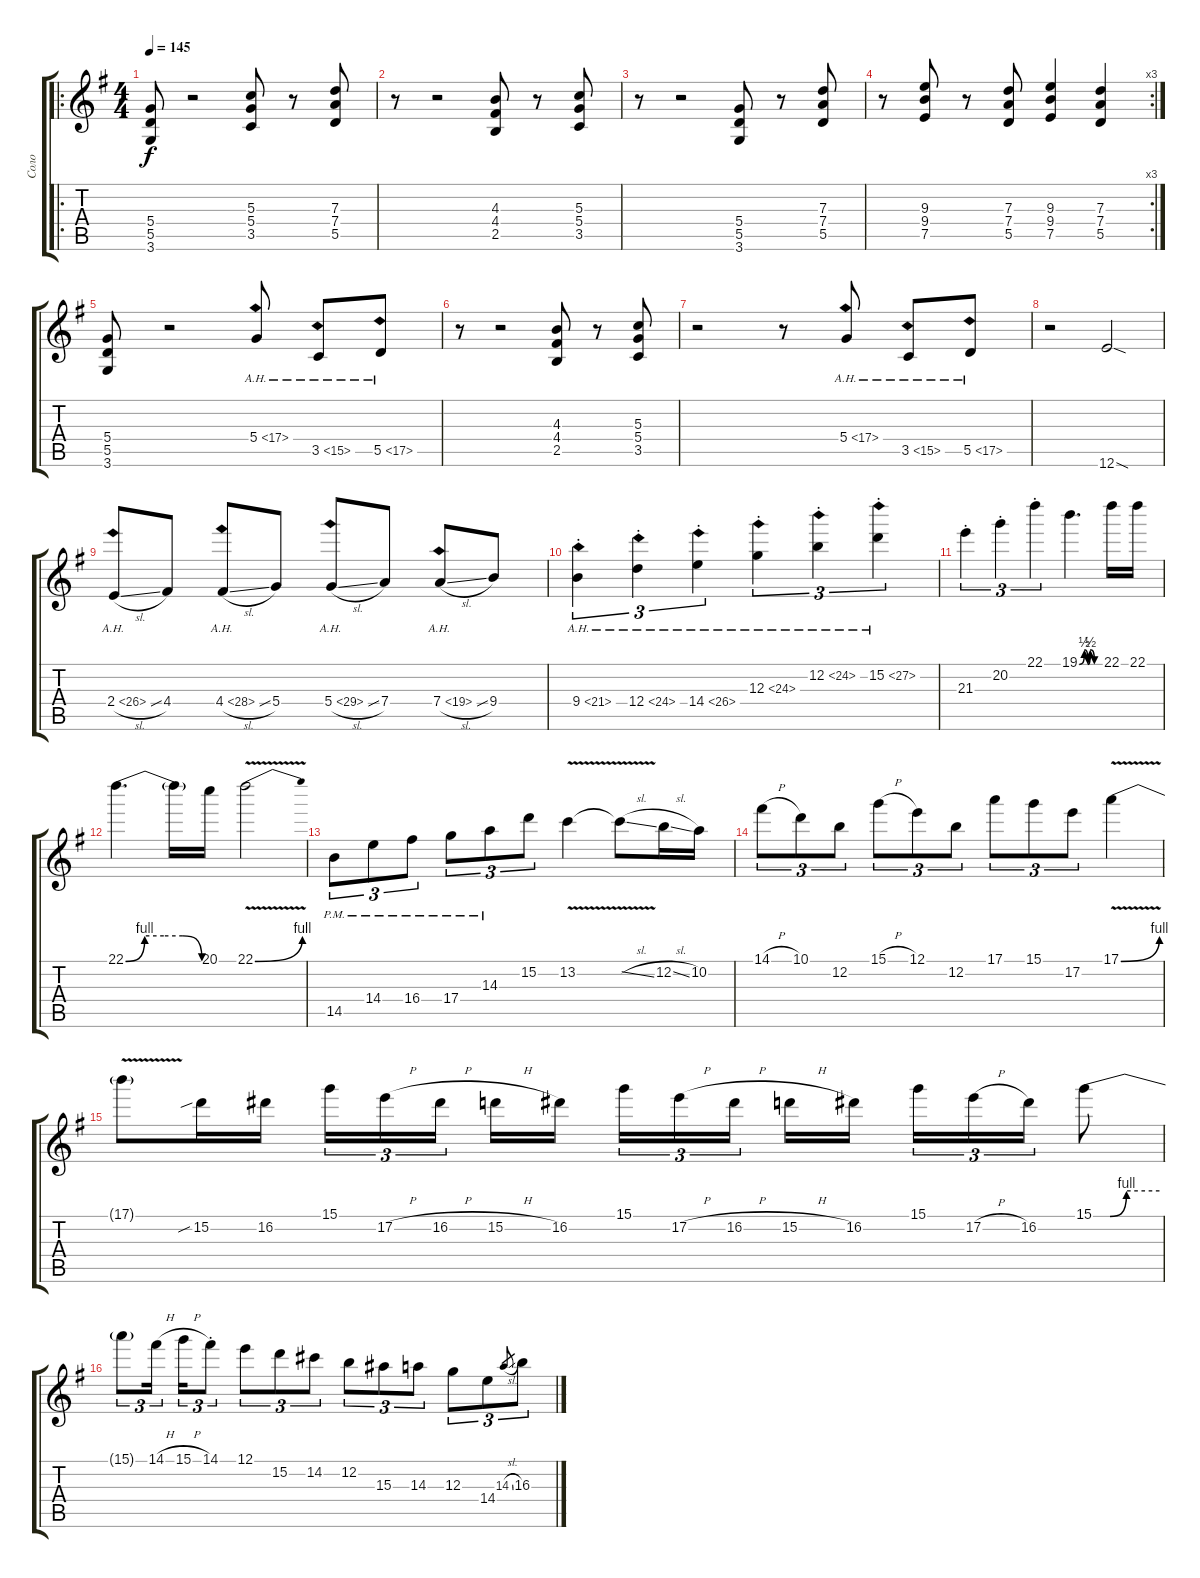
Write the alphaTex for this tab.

\track ("Соло " "Соло ") {instrument distortionguitar}
\staff {score tabs}
\tuning (E4 B3 G3 D3 A2 E2) {hide}
\ro
\ts (4 4)
\tempo 145
\clef g2
\ks g
(5.4 5.5 3.6).8{dy f} r.2 (5.3 5.4 3.5).8 r.8 (7.3 7.4 5.5).8 |
r.8 r.2 (4.3 4.4 2.5).8 r.8 (5.3 5.4 3.5).8 |
r.8 r.2 (5.4 5.5 3.6).8 r.8 (7.3 7.4 5.5).8 |
\rc 3
r.8 (9.3 9.4 7.5).8 r.8 (7.3 7.4 5.5).8 (9.3 9.4 7.5).4 (7.3 7.4 5.5).4 |
(5.4 5.5 3.6).8 r.2 5.4{ah 12}.8 3.5{ah 12}.8 5.5{ah 12}.8 |
r.8 r.2 (4.3 4.4 2.5).8 r.8 (5.3 5.4 3.5).8 |
r.2 r.8 5.4{ah 12}.8 3.5{ah 12}.8 5.5{ah 12}.8 |
r.2 12.6{sod}.2 |
2.4{ah 24 sl}.8 4.4.8 4.4{ah 24 sl}.8 5.4.8 5.4{ah 24 sl}.8 7.4.8 7.4{ah 12 sl}.8 9.4.8 |
9.4{ah 12 st}.4{tu (3 2)} 12.4{ah 12 st}.4{tu (3 2)} 14.4{ah 12 st}.4{tu (3 2)} 12.3{ah 12 st}.4{tu (3 2)} 12.2{ah 12 st}.4{tu (3 2)} 15.2{ah 12 st}.4{tu (3 2)} |
21.3{st}.4{tu (3 2)} 20.2{st}.4{tu (3 2)} 22.1{st}.4{tu (3 2)} 19.1{be (custom 0 0 15 2 25 0 32 2 44 0 60 0)}.4{d} 22.1.16 22.1.16 |
22.1{be (custom 0 0 15 4 30 4 45 4 60 0)}.4{d} 22.1{t}.16 20.1.16 22.1{be (bend 0 0 60 4) v}.2 |
14.5{pm}.8{tu (3 2)} 14.4{pm}.8{tu (3 2)} 16.4{pm}.8{tu (3 2)} 17.4{pm}.8{tu (3 2)} 14.3{pm}.8{tu (3 2)} 15.2.8{tu (3 2)} 13.2{v}.4 13.2{sl t}.8 12.2{sl}.16 10.2.16 |
14.1{h}.8{tu (3 2)} 10.1.8{tu (3 2)} 12.2.8{tu (3 2)} 15.1{h}.8{tu (3 2)} 12.1.8{tu (3 2)} 12.2.8{tu (3 2)} 17.1.8{tu (3 2)} 15.1.8{tu (3 2)} 17.2.8{tu (3 2)} 17.1{be (bend 0 0 60 4) v}.4 |
17.1{t}.8 15.2{sib}.16 16.2.16 15.1.16{tu (3 2)} 17.2{h}.16{tu (3 2)} 16.2{h}.16{tu (3 2) beam splitsecondary} 15.2{h}.16 16.2.16 15.1.16{tu (3 2)} 17.2{h}.16{tu (3 2)} 16.2{h}.16{tu (3 2) beam splitsecondary} 15.2{h}.16 16.2.16 15.1.16{tu (3 2)} 17.2{h}.16{tu (3 2)} 16.2.16{tu (3 2)} 15.1{be (custom 0 0 15 0 30 4 60 4)}.8 |
15.1{t}.8{tu (3 2)} 14.1{h}.16{tu (3 2) beam splitsecondary} 15.1{h}.16{tu (3 2)} 14.1{st}.8{tu (3 2)} 12.1.8{tu (3 2)} 15.2.8{tu (3 2)} 14.2.8{tu (3 2)} 12.2.8{tu (3 2)} 15.3.8{tu (3 2)} 14.3.8{tu (3 2)} 12.3.8{tu (3 2)} 14.4.8{tu (3 2)} 14.3{sl}.8{gr} 16.3.8{tu (3 2)}
